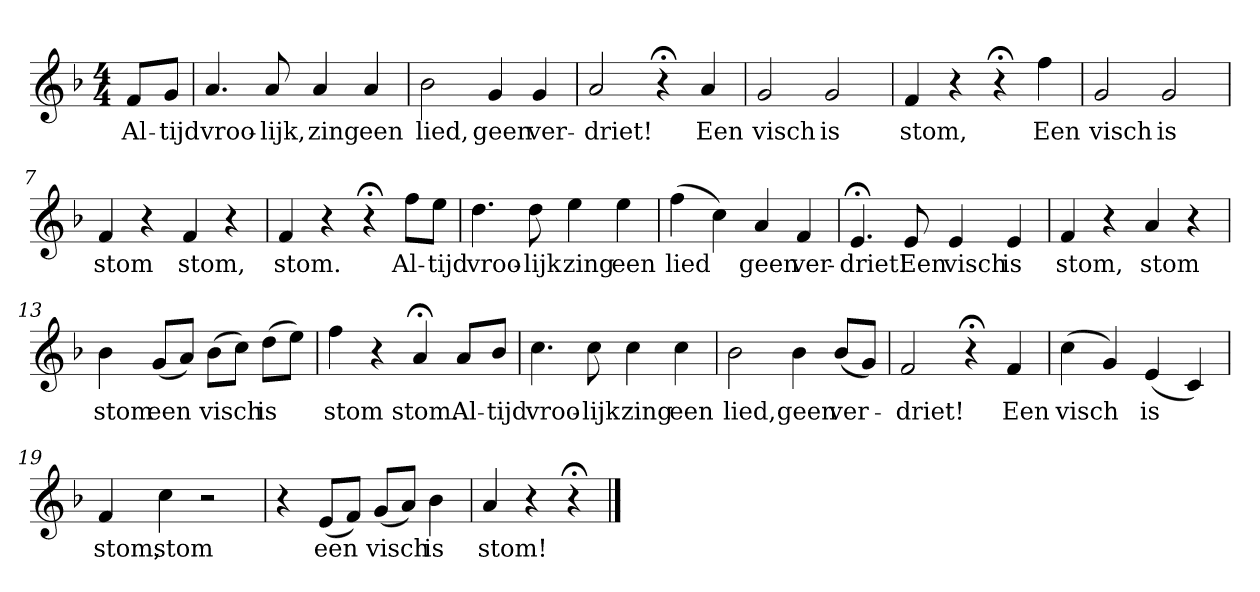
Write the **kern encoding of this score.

**kern	**text
*part1	*part1
*staff1	*staff1
*k[b-]	*
*F:	*
*M4/4	*
*MM120	*
=	=
8fL	Al-
8gJ	-tijd
=1	=1
4.a	vroo-
8a	-lijk,
4a	zing
4a	een
=2	=2
2b-	lied,
4g	geen
4g	ver-
=3	=3
2a	-driet!
4r;<	.
4a	Een
=4	=4
2g	visch
2g	is
=5	=5
4f	stom,
4r	.
4r;<	.
4ff	Een
=6	=6
2g	visch
2g	is
=7	=7
4f	stom
4r	.
4f	stom,
4r	.
=8	=8
4f	stom.
4r	.
4r;<	.
8ffL	Al-
8eeJ	-tijd
=9	=9
4.dd	vroo-
8dd	-lijk
4ee	zing
4ee	een
=10	=10
(4ff	lied
4cc)	.
4a	geen
4f	ver-
=11	=11
4.e;<	-driet!
8e	Een
4e	visch
4e	is
=12	=12
4f	stom,
4r	.
4a	stom
4r	.
=13	=13
4b-	stom
(8gL	een
8aJ)	.
(8b-L	visch
8ccJ)	.
(8ddL	is
8eeJ)	.
=14	=14
4ff	stom
4r	.
4a;<	stom.
8aL	Al-
8b-J	-tijd
=15	=15
4.cc	vroo-
8cc	-lijk
4cc	zing
4cc	een
=16	=16
2b-	lied,
4b-	geen
(8b-L	ver-
8gJ)	.
=17	=17
2f	-driet!
4r;<	.
4f	Een
=18	=18
(4cc	visch
4g)	.
(4e	is
4c)	.
=19	=19
4f	stom,
4cc	stom
2r	.
=20	=20
4r	.
(8eL	een
8fJ)	.
(8gL	visch
8aJ)	.
4b-	is
=21	=21
4a	stom!
4r	.
4r;<	.
==	==
*-	*-
